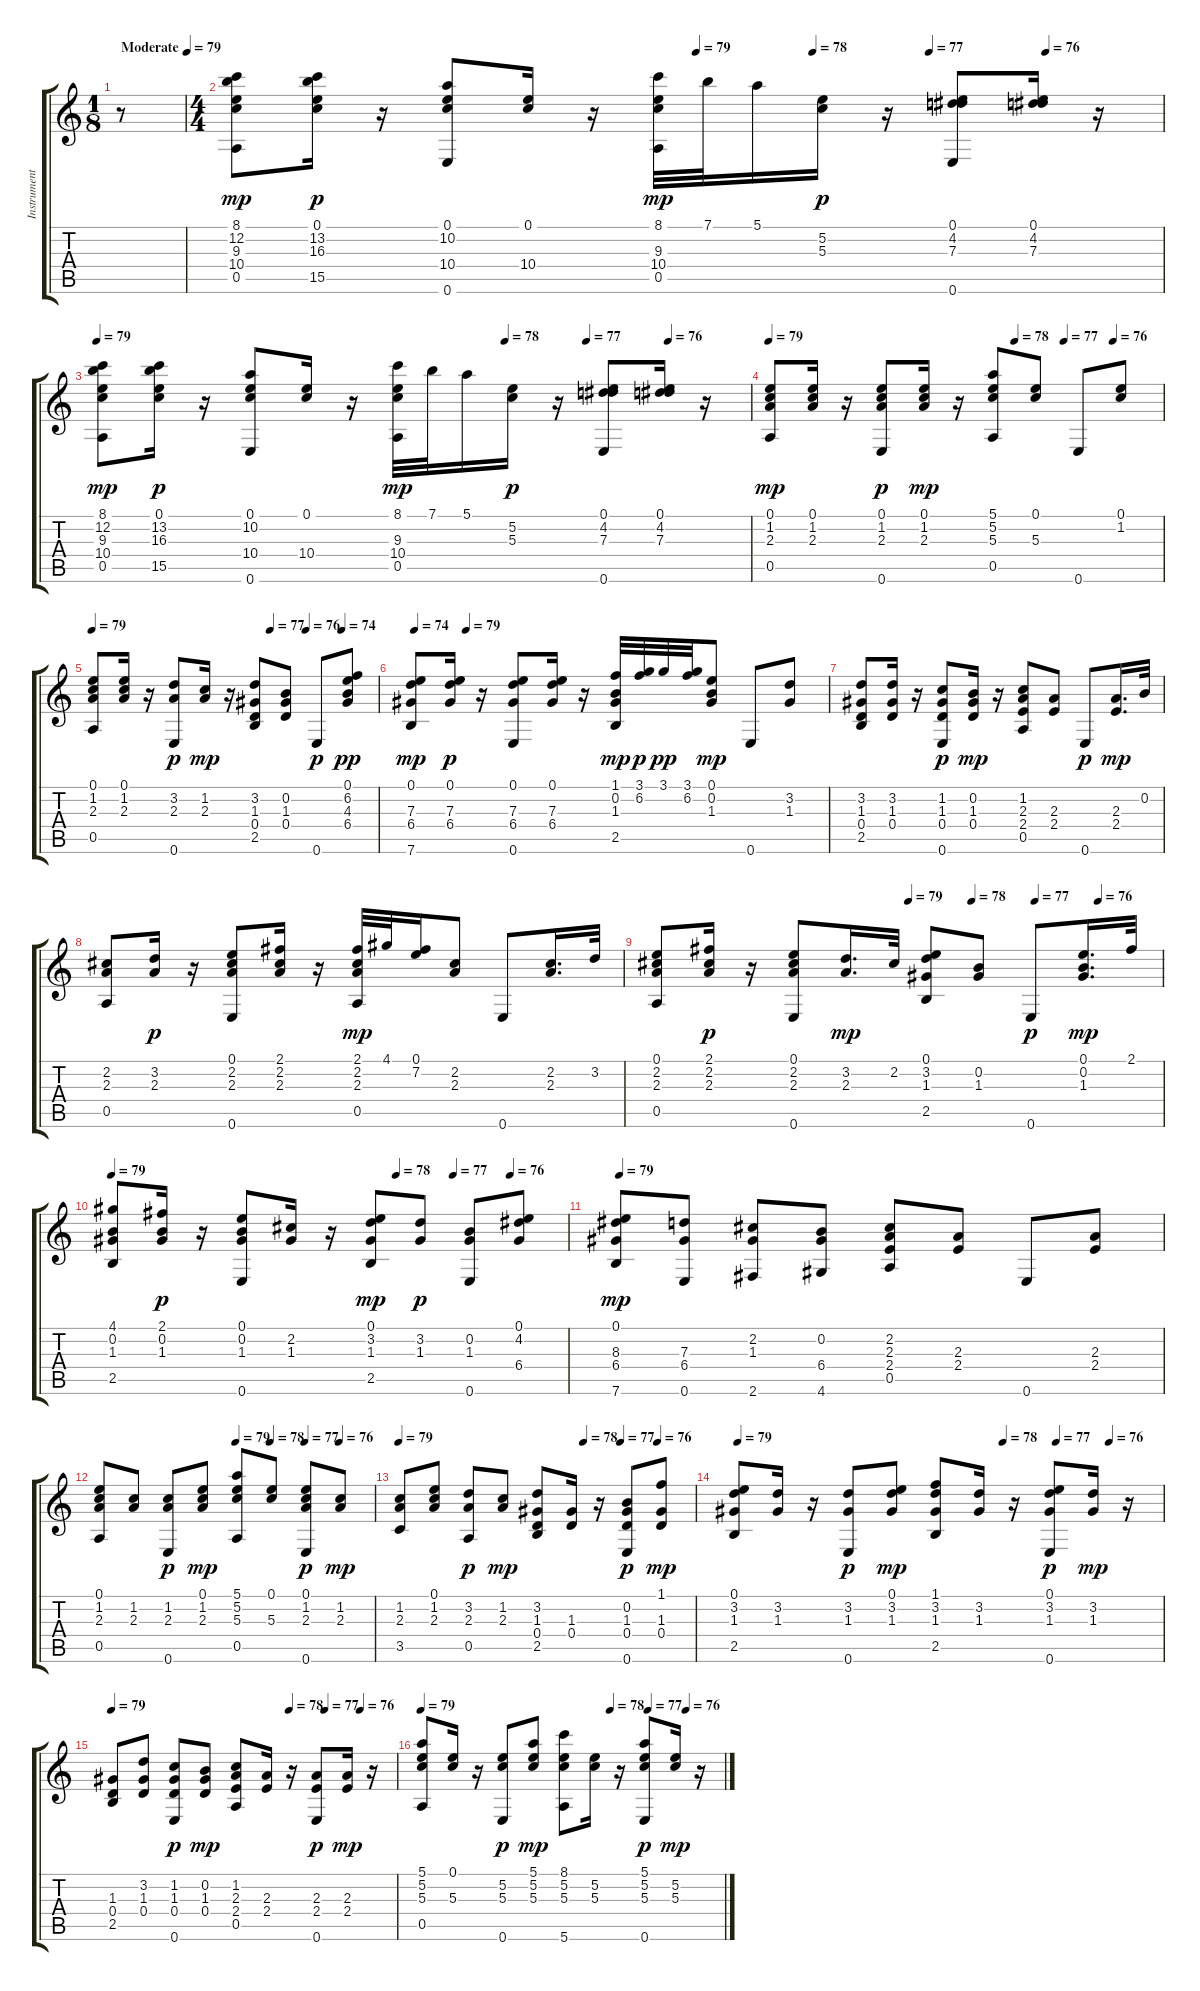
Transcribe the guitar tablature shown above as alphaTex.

\track ("Instrument25" "Instrument") {instrument acousticguitarnylon}
\staff {score tabs}
\tuning (E4 B3 G3 D3 A2 E2) {hide}
\ts (1 8)
\tempo (79 "Moderate")
\clef g2
\ks c
r.8{dy mp instrument acousticguitarnylon} |
\ts (4 4)
\tempo (79 0.5)
\tempo (78 0.625)
\tempo (77 0.75)
\tempo (76 0.875)
(8.1 12.2 9.3 10.4 0.5).8 (0.1 13.2 16.3 15.5).16{dy p} r.16 (0.1 10.2 10.4 0.6).8 (0.1 10.4).16 r.16 (8.1 9.3 10.4 0.5).32{dy mp} 7.1.32 5.1.16 (5.2 5.3).16{dy p} r.16 (0.1 4.2 7.3 0.6).8 (0.1 4.2 7.3).16 r.16 |
\tempo 79
\tempo (78 0.625)
\tempo (77 0.75)
\tempo (76 0.875)
(8.1 12.2 9.3 10.4 0.5).8{dy mp} (0.1 13.2 16.3 15.5).16{dy p} r.16 (0.1 10.2 10.4 0.6).8 (0.1 10.4).16 r.16 (8.1 9.3 10.4 0.5).32{dy mp} 7.1.32 5.1.16 (5.2 5.3).16{dy p} r.16 (0.1 4.2 7.3 0.6).8 (0.1 4.2 7.3).16 r.16 |
\tempo 79
\tempo (78 0.625)
\tempo (77 0.75)
\tempo (76 0.875)
(0.1 1.2 2.3 0.5).8{dy mp} (0.1 1.2 2.3).16 r.16 (0.1 1.2 2.3 0.6).8{dy p} (0.1 1.2 2.3).16{dy mp} r.16 (5.1 5.2 5.3 0.5).8 (0.1 5.3).8 0.6.8 (0.1 1.2).8 |
\tempo 79
\tempo (77 0.625)
\tempo (76 0.75)
\tempo (74 0.875)
(0.1 1.2 2.3 0.5).8 (0.1 1.2 2.3).16 r.16 (3.2 2.3 0.6).8{dy p} (1.2 2.3).16{dy mp} r.16 (3.2 1.3 0.4 2.5).8 (0.2 1.3 0.4).8 0.6.8{dy p} (0.1 6.2 4.3 6.4).8{dy pp} |
\tempo 74
\tempo (79 0.125)
(0.1 7.3 6.4 7.6).8{dy mp} (0.1 7.3 6.4).16{dy p} r.16 (0.1 7.3 6.4 0.6).8 (0.1 7.3 6.4).16 r.16 (1.1 0.2 1.3 2.5).32{dy mp} (3.1 6.2).32{dy p} 3.1.32{dy pp} (3.1 6.2).32 (0.1 0.2 1.3).8{dy mp} 0.6.8 (3.2 1.3).8 |
(3.2 1.3 0.4 2.5).8 (3.2 1.3 0.4).16 r.16 (1.2 1.3 0.4 0.6).8{dy p} (0.2 1.3 0.4).16{dy mp} r.16 (1.2 2.3 2.4 0.5).8 (2.3 2.4).8 0.6.8{dy p} (2.3 2.4).16{d dy mp} 0.2.32 |
(2.2 2.3 0.5).8 (3.2 2.3).16{dy p} r.16 (0.1 2.2 2.3 0.6).8 (2.1 2.2 2.3).16 r.16 (2.1 2.2 2.3 0.5).32{dy mp} 4.1.32 (0.1 7.2).16 (2.2 2.3).8 0.6.8 (2.2 2.3).16{d} 3.2.32 |
\tempo (79 0.5)
\tempo (78 0.625)
\tempo (77 0.75)
\tempo (76 0.875)
(0.1 2.2 2.3 0.5).8 (2.1 2.2 2.3).16{dy p} r.16 (0.1 2.2 2.3 0.6).8 (3.2 2.3).16{d dy mp} 2.2.32 (0.1 3.2 1.3 2.5).8 (0.2 1.3).8 0.6.8{dy p} (0.1 0.2 1.3).16{d dy mp} 2.1.32 |
\tempo 79
\tempo (78 0.625)
\tempo (77 0.75)
\tempo (76 0.875)
(4.1 0.2 1.3 2.5).8 (2.1 0.2 1.3).16{dy p} r.16 (0.1 0.2 1.3 0.6).8 (2.2 1.3).16 r.16 (0.1 3.2 1.3 2.5).8{dy mp} (3.2 1.3).8{dy p} (0.2 1.3 0.6).8 (0.1 4.2 6.4).8 |
\tempo 79
(0.1 8.3 6.4 7.6).8{dy mp} (7.3 6.4 0.6).8 (2.2 1.3 2.6).8 (0.2 6.4 4.6).8 (2.2 2.3 2.4 0.5).8 (2.3 2.4).8 0.6.8 (2.3 2.4).8 |
\tempo (79 0.5)
\tempo (78 0.625)
\tempo (77 0.75)
\tempo (76 0.875)
(0.1 1.2 2.3 0.5).8 (1.2 2.3).8 (1.2 2.3 0.6).8{dy p} (0.1 1.2 2.3).8{dy mp} (5.1 5.2 5.3 0.5).8 (0.1 5.3).8 (0.1 1.2 2.3 0.6).8{dy p} (1.2 2.3).8{dy mp} |
\tempo 79
\tempo (78 0.625)
\tempo (77 0.75)
\tempo (76 0.875)
(1.2 2.3 3.5).8 (0.1 1.2 2.3).8 (3.2 2.3 0.5).8{dy p} (1.2 2.3).8{dy mp} (3.2 1.3 0.4 2.5).8 (1.3 0.4).16 r.16 (0.2 1.3 0.4 0.6).8{dy p} (1.1 1.3 0.4).8{dy mp} |
\tempo 79
\tempo (78 0.625)
\tempo (77 0.75)
\tempo (76 0.875)
(0.1 3.2 1.3 2.5).8 (3.2 1.3).16 r.16 (3.2 1.3 0.6).8{dy p} (0.1 3.2 1.3).8{dy mp} (1.1 3.2 1.3 2.5).8 (3.2 1.3).16 r.16 (0.1 3.2 1.3 0.6).8{dy p} (3.2 1.3).16{dy mp} r.16 |
\tempo 79
\tempo (78 0.625)
\tempo (77 0.75)
\tempo (76 0.875)
(1.3 0.4 2.5).8 (3.2 1.3 0.4).8 (1.2 1.3 0.4 0.6).8{dy p} (0.2 1.3 0.4).8{dy mp} (1.2 2.3 2.4 0.5).8 (2.3 2.4).16 r.16 (2.3 2.4 0.6).8{dy p} (2.3 2.4).16{dy mp} r.16 |
\tempo 79
\tempo (78 0.625)
\tempo (77 0.75)
\tempo (76 0.875)
(5.1 5.2 5.3 0.5).8 (0.1 5.3).16 r.16 (5.2 5.3 0.6).8{dy p} (5.1 5.2 5.3).8{dy mp} (8.1 5.2 5.3 5.6).8 (5.2 5.3).16 r.16 (5.1 5.2 5.3 0.6).8{dy p} (5.2 5.3).16{dy mp} r.16
